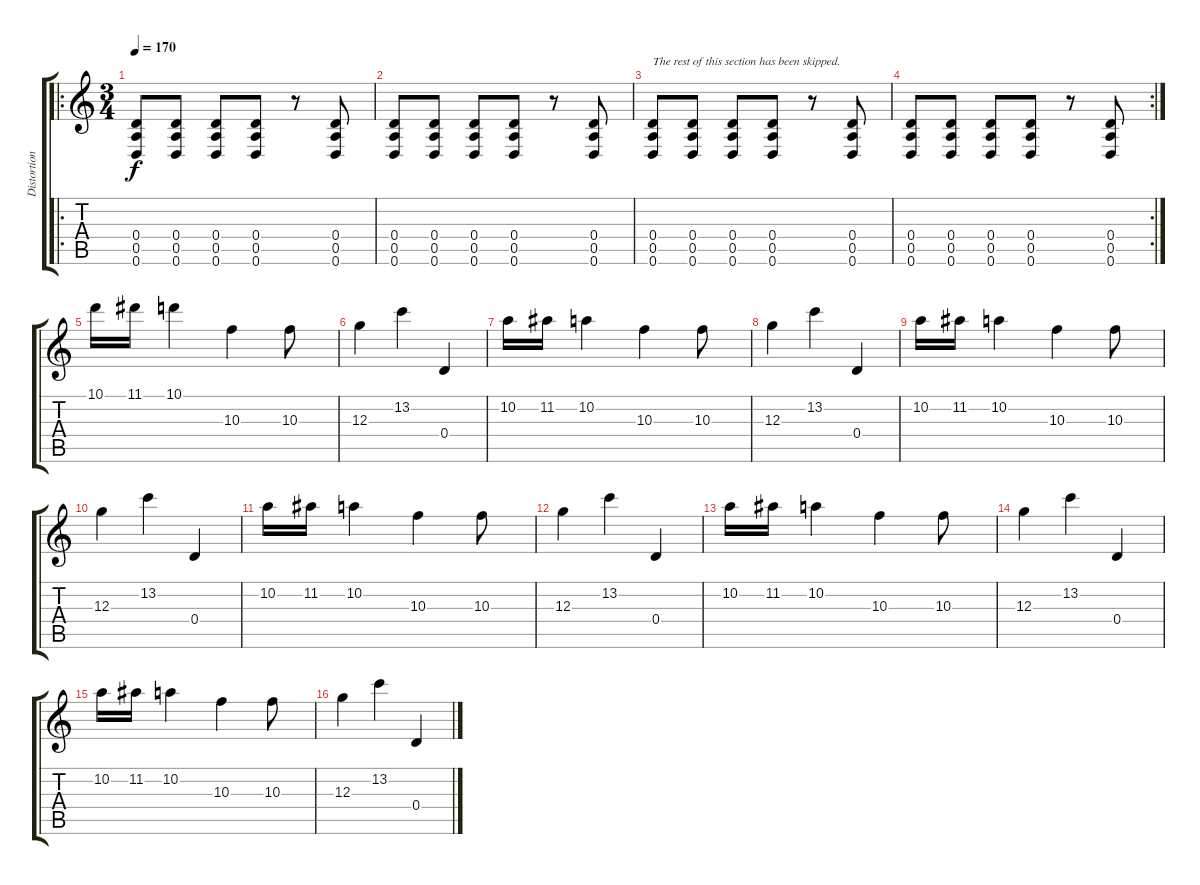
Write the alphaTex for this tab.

\track ("Distortion Guitar" "Distortion") {instrument distortionguitar}
\staff {score tabs}
\tuning (E4 B3 G3 D3 A2 D2) {hide}
\ro
\ts (3 4)
\tempo 170
\clef g2
\ks c
(0.4 0.5 0.6).8{dy f} (0.4 0.5 0.6).8 (0.4 0.5 0.6).8 (0.4 0.5 0.6).8 r.8 (0.4 0.5 0.6).8 |
(0.4 0.5 0.6).8 (0.4 0.5 0.6).8 (0.4 0.5 0.6).8 (0.4 0.5 0.6).8 r.8 (0.4 0.5 0.6).8 |
(0.4 0.5 0.6).8{txt "The rest of this section has been skipped."} (0.4 0.5 0.6).8 (0.4 0.5 0.6).8 (0.4 0.5 0.6).8 r.8 (0.4 0.5 0.6).8 |
\rc 2
(0.4 0.5 0.6).8 (0.4 0.5 0.6).8 (0.4 0.5 0.6).8 (0.4 0.5 0.6).8 r.8 (0.4 0.5 0.6).8 |
10.1.16 11.1.16 10.1.4 10.3.4 10.3.8 |
12.3.4 13.2.4 0.4.4 |
10.2.16 11.2.16 10.2.4 10.3.4 10.3.8 |
12.3.4 13.2.4 0.4.4 |
10.2.16 11.2.16 10.2.4 10.3.4 10.3.8 |
12.3.4 13.2.4 0.4.4 |
10.2.16 11.2.16 10.2.4 10.3.4 10.3.8 |
12.3.4 13.2.4 0.4.4 |
10.2.16 11.2.16 10.2.4 10.3.4 10.3.8 |
12.3.4 13.2.4 0.4.4 |
10.2.16 11.2.16 10.2.4 10.3.4 10.3.8 |
12.3.4 13.2.4 0.4.4
